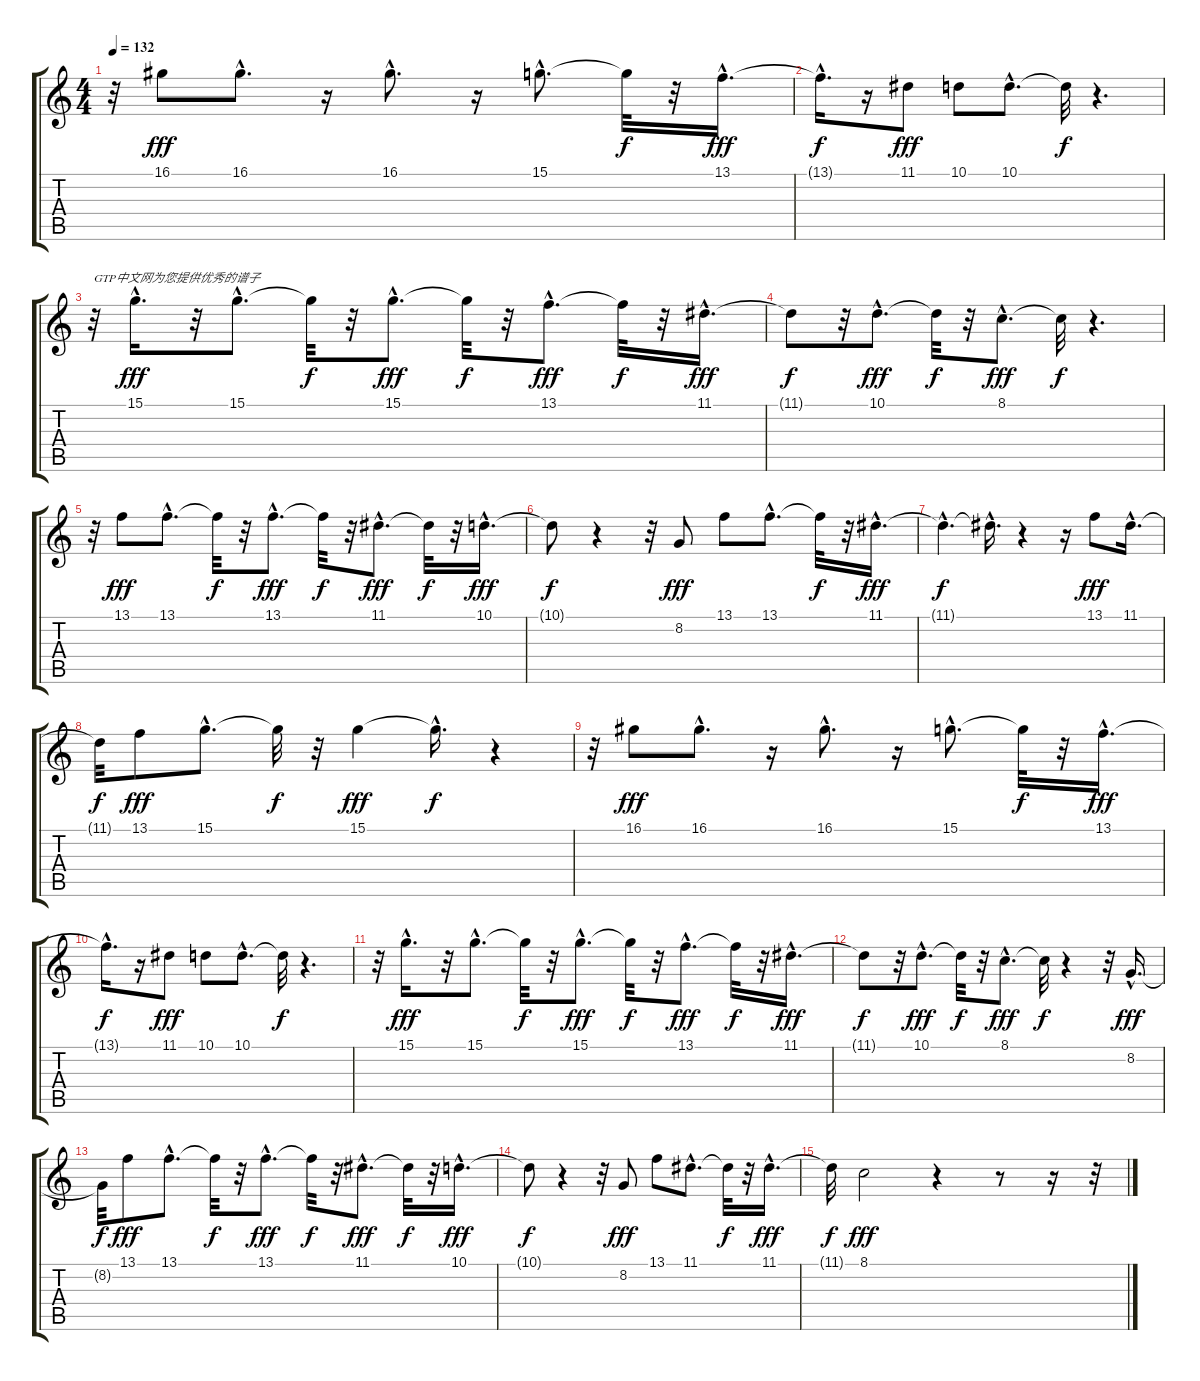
\track "" {instrument lead1square}
\staff {score tabs}
\tuning (E4 B3 G3 D3 A2 E2) {hide}
\ts (4 4)
\tempo 132
\clef g2
\ks c
r.32{dy fff instrument lead1square} 16.1.8 16.1{hac}.8{d} r.16 16.1{hac}.8{d} r.16 15.1{hac}.8{d} 15.1{t}.32{dy f} r.32 13.1{hac}.16{d dy fff} |
13.1{hac t}.16{d dy f} r.16 11.1.8{dy fff} 10.1.8 10.1{hac}.8{d} 10.1{t}.32{dy f} r.4{d} |
r.32{txt "GTP中文网为您提供优秀的谱子"} 15.1{hac}.16{d dy fff} r.32 15.1{hac}.8{d} 15.1{t}.32{dy f} r.32 15.1{hac}.8{d dy fff} 15.1{t}.32{dy f} r.32 13.1{hac}.8{d dy fff} 13.1{t}.32{dy f} r.32 11.1{hac}.16{d dy fff} |
11.1{t}.8{dy f} r.32 10.1{hac}.8{d dy fff} 10.1{t}.32{dy f} r.32 8.1{hac}.8{d dy fff} 8.1{t}.32{dy f} r.4{d} |
r.32 13.1.8{dy fff} 13.1{hac}.8{d} 13.1{t}.32{dy f} r.32 13.1{hac}.8{d dy fff} 13.1{t}.32{dy f} r.32 11.1{hac}.8{d dy fff} 11.1{t}.32{dy f} r.32 10.1{hac}.16{d dy fff} |
10.1{t}.8{dy f} r.4 r.32 8.2.8{dy fff} 13.1.8 13.1{hac}.8{d} 13.1{t}.32{dy f} r.32 11.1{hac}.16{d dy fff} |
11.1{hac t}.4{d dy f} 11.1{hac t}.16{d} r.4 r.16 13.1.8{dy fff} 11.1{hac}.16{d} |
11.1{t}.32{dy f} 13.1.8{dy fff} 15.1{hac}.8{d} 15.1{t}.32{dy f} r.32 15.1.4{dy fff} 15.1{hac t}.16{d dy f} r.4 |
r.32 16.1.8{dy fff} 16.1{hac}.8{d} r.16 16.1{hac}.8{d} r.16 15.1{hac}.8{d} 15.1{t}.32{dy f} r.32 13.1{hac}.16{d dy fff} |
13.1{hac t}.16{d dy f} r.16 11.1.8{dy fff} 10.1.8 10.1{hac}.8{d} 10.1{t}.32{dy f} r.4{d} |
r.32 15.1{hac}.16{d dy fff} r.32 15.1{hac}.8{d} 15.1{t}.32{dy f} r.32 15.1{hac}.8{d dy fff} 15.1{t}.32{dy f} r.32 13.1{hac}.8{d dy fff} 13.1{t}.32{dy f} r.32 11.1{hac}.16{d dy fff} |
11.1{t}.8{dy f} r.32 10.1{hac}.8{d dy fff} 10.1{t}.32{dy f} r.32 8.1{hac}.8{d dy fff} 8.1{t}.32{dy f} r.4 r.32 8.2{hac}.16{d dy fff} |
8.2{t}.32{dy f} 13.1.8{dy fff} 13.1{hac}.8{d} 13.1{t}.32{dy f} r.32 13.1{hac}.8{d dy fff} 13.1{t}.32{dy f} r.32 11.1{hac}.8{d dy fff} 11.1{t}.32{dy f} r.32 10.1{hac}.16{d dy fff} |
10.1{t}.8{dy f} r.4 r.32 8.2.8{dy fff} 13.1.8 11.1{hac}.8{d} 11.1{t}.32{dy f} r.32 11.1{hac}.16{d dy fff} |
11.1{t}.32{dy f} 8.1.2{dy fff} r.4 r.8 r.16 r.32
